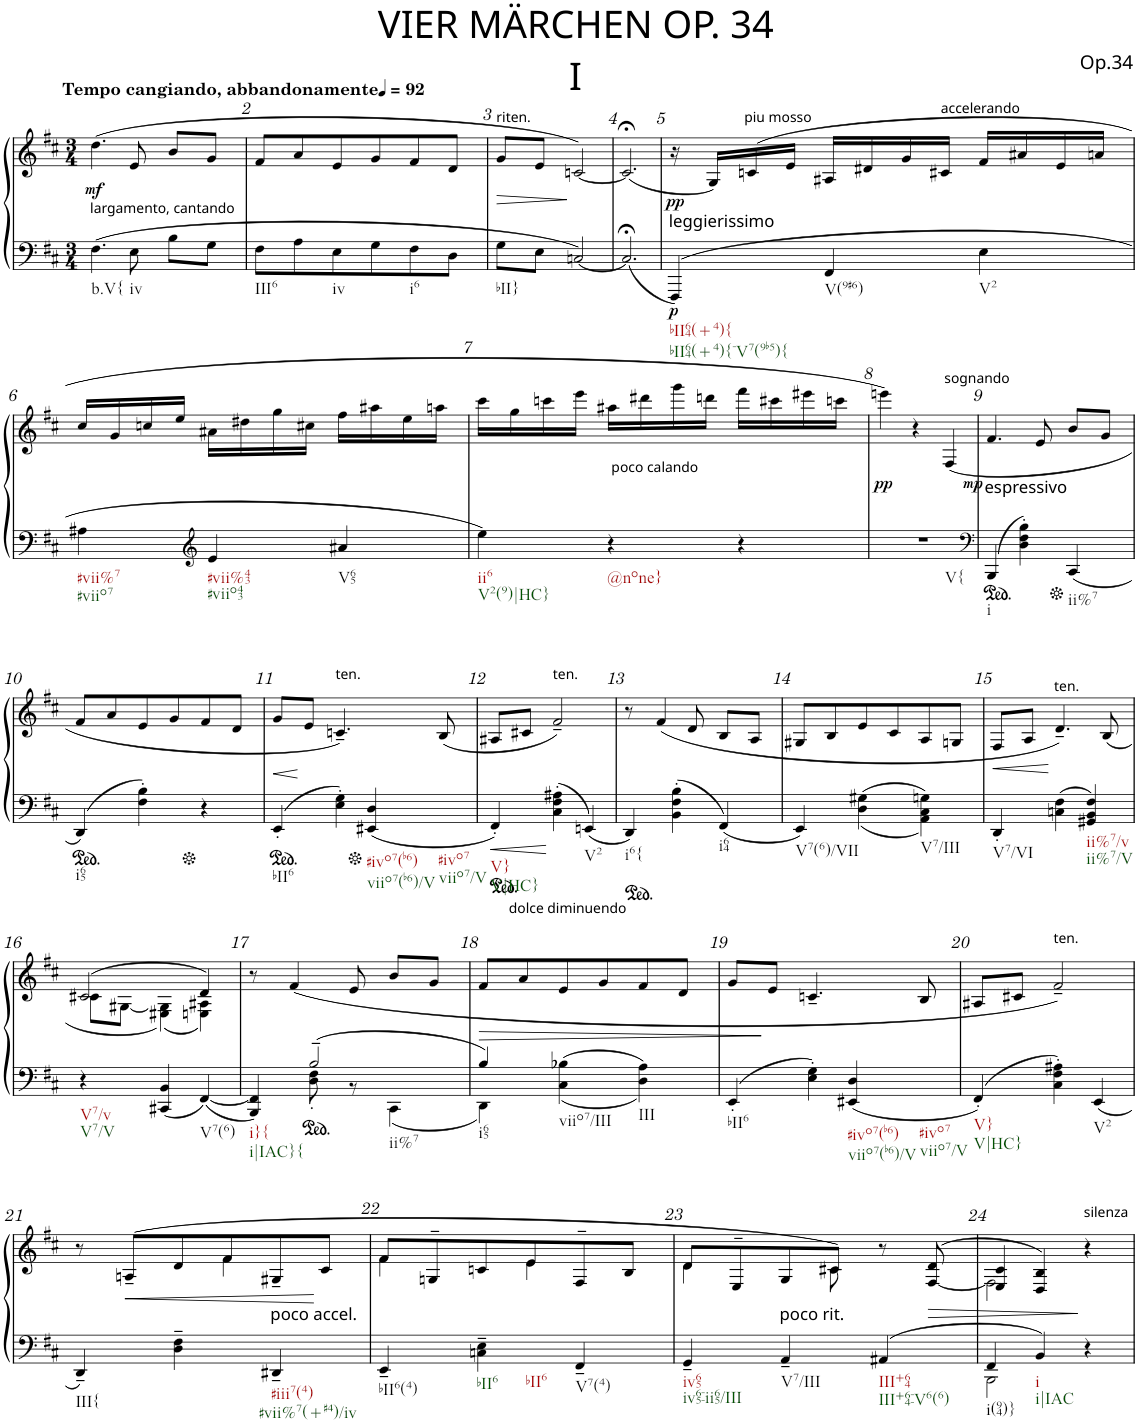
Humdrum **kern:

**kern	**kern	**dynam
*part1	*part1	*part1
*staff2	*staff1	*staff1/2
*I"Klavier	*	*
*I'Klav.	*	*
*clefF4	*clefG2	*
*k[f#c#]	*k[f#c#]	*
*D:	*D:	*
*M3/4	*M3/4	*
*MM92	*MM92	*
=1	=1	=1
!	!LO:TX:b:t=largamento, cantando	!
!	!LO:TX:a:B:t=Tempo cangiando, abbandonamente	!
!LO:TX:b:t=b.V{	!	!
!	!	!LO:DY:b
4.F#\	(4.dd\	mf
!LO:TX:b:t=iv	!	!
8E\	8e/	.
8B\L	8b/L	.
8G\J	8g/J	.
=2	=2	=2
!LO:TX:b:t=III6	!	!
8F#\L	8f#/L	.
8A\	8a/	.
!LO:TX:b:t=iv	!	!
8E\	8e/	.
8G\	8g/	.
!LO:TX:b:t=i6	!	!
8F#\	8f#/	.
8D\J	8d/J	.
=3	=3	=3
!	!LO:TX:a:t=riten.	!
!LO:TX:b:t=bII}	!	!
!	!	!LO:HP:b
8G\L	8g/L	>
8E\J	8e/J	.
[2Cn/	[<2cn/)	]
=4	=4	=4
2.C;</]	(<2.c;</]	.
=5	=5	=5
!LO:TX:a:t=leggierissimo	!	!
!LO:TX:b:t=bII64(+4){	!	!
!LO:TX:b:t=bII64(+4){-V7(9b5){	!	!
!	!	!LO:DY:b=2
!	!	!LO:DY:n=1:b
4FFF#/	16r	p pp
.	16G/LL)	.
!	!LO:TX:a:t=piu mosso	!
.	(16cn/	.
.	16e/JJ	.
!LO:TX:b:t=V(9#6)	!	!
4FF#/	16A#X/LL	.
.	16d#X/	.
.	16g/	.
!	!LO:TX:a:t=accelerando	!
.	16c#X/JJ	.
!LO:TX:b:t=V2	!	!
4E\	16f#/LL	.
.	16a#X/	.
.	16e/	.
.	16an/JJ	.
!!LO:LB:g=z
=6	=6	=6
!LO:TX:b:t=#vii%7	!	!
!LO:TX:b:t=#viio7	!	!
4A#X\	16cc#/LL	.
.	16g/	.
.	16ccn/	.
.	16ee/JJ	.
*clefG2	*	*
!LO:TX:b:t=#vii%43	!	!
!LO:TX:b:t=#viio43	!	!
4e/	16a#X\LL	.
.	16dd#X\	.
.	16gg\	.
.	16cc#X\JJ	.
!LO:TX:b:t=V65	!	!
4a#X/	16ff#\LL	.
.	16aa#X\	.
.	16ee\	.
.	16aan\JJ	.
=7	=7	=7
!LO:TX:b:t=ii6	!	!
!LO:TX:b:t=V2(9)|HC}	!	!
4ee\	16ccc#\LL	.
.	16gg\	.
.	16cccn\	.
.	16eee\JJ	.
!	!LO:TX:b:t=poco calando	!
!LO:TX:b:t=@none}	!	!
4r	16aa#X\LL	.
.	16ddd#X\	.
.	16ggg\	.
.	16dddn\JJ	.
4r	16fff#\LL	.
.	16ccc#X\	.
.	16eee#X\	.
.	16cccn\JJ	.
=8	=8	=8
!LO:TX:b:t=V{	!	!
!	!	!LO:DY:b
2.r	4eeen\)	pp
.	4r	.
!	!LO:TX:a:t=sognando	!
!	!	!LO:DY:b
.	(4F#/	mp
=9	=9	=9
*clefF4	*	*
!LO:TX:a:t=espressivo	!	!
!LO:TX:b:t=i	!	!
4BBB/	4.f#/	.
4D\' 4F#\' 4B\'	.	.
.	8e/	.
!LO:TX:b:t=ii%7	!	!
4CC#/	8b/L	.
.	8g/J	.
!!LO:LB:g=z
=10	=10	=10
!LO:TX:b:t=i65	!	!
4DD/	8f#/L	.
.	8a/	.
4F#\' 4B\'	8e/	.
.	8g/	.
4r	8f#/	.
.	8d/J	.
=11	=11	=11
!LO:TX:b:t=bII6	!	!
!	!	!LO:HP:b
4EE'/	8g/L	<
.	8e/J	[
!	!LO:TX:a:t=ten.	!
4E\' 4G\'	4.cn~/)	.
!LO:TX:b:t=#ivo7(b6)	!	!
!LO:TX:b:t=viio7(b6)/V	!	!
!LO:TX:b:t=#ivo7	!	!
!LO:TX:b:t=viio7/V	!	!
4EE#X/ 4D/	.	.
.	(8B/	.
=12	=12	=12
!LO:TX:b:t=V}	!	!
!LO:TX:b:t=V|HC}	!	!
4FF#'/	8A#X/L	.
.	8c#X/J	.
!	!LO:TX:a:t=ten.	!
4C#\' 4F#\' 4A#X\'	2f#~/)	.
!LO:TX:b:t=V2	!	!
4EEn/	.	.
=13	=13	=13
!LO:TX:b:t=i6{	!	!
4DD/	8r	.
.	(4f#/	.
4BB\' 4F#\' 4B\'	.	.
.	8d/	.
!LO:TX:b:t=i64	!	!
4FF#/	8B/L	.
.	8A/J	.
=14	=14	=14
!LO:TX:b:t=V7(6)/VII	!	!
4EE/	8G#X/L	.
.	8B/	.
4D\ 4G#X\	8e/	.
.	8c#/	.
!LO:TX:b:t=V7/III	!	!
4AA\ 4C#\ 4Gn\	8A/	.
.	8Gn/J	.
=15	=15	=15
!LO:TX:b:t=V7/VI	!	!
!	!	!LO:HP:b
4DD'/	8F#/L	<
.	8A/J	.
!	!LO:TX:a:t=ten.	!
4Cn\ 4F#\	4.d~/)	[
!LO:TX:b:t=ii%7/v	!	!
!LO:TX:b:t=ii%7/V	!	!
4GG#X/ 4BB/ 4F#/	.	.
.	(8B/	.
!!LO:LB:g=z
=16	=16	=16
*	*^	*
!LO:TX:b:t=V7/v	!	!	!
!LO:TX:b:t=V7/V	!	!	!
4r	(2c#X/	8c#\L	.
.	.	[<8G#X\J	.
4CC#X/ 4BB/	.	(4E#X\ 4G#\])	.
!LO:TX:b:t=V7(6)	!	!	!
[4FF#/	4d/)	4En\ 4A#X\)	.
=17	=17	=17	=17
*^	*	*	*
!LO:TX:b:t=i}{	!	!	!	!
!LO:TX:b:t=i|IAC}{	!	!	!	!
*	*	*v	*v	*
4BBB/ 4FF#/]	4ryy	8r	.
.	.	(4f#/	.
!LO:TX:b:t=ii%7	!	!	!
2B~/	8D\' 8F#\'	.	.
.	8r	8e/	.
.	4CC#\	8b/L	.
.	.	8g/J	.
=18	=18	=18	=18
!LO:TX:b:t=i65	!	!	!
!	!	!	!LO:HP:b
4B/	4DD\	8f#/L	>
!	!	!LO:TX:a:t=dolce diminuendo	!
.	.	8a/	.
!LO:TX:b:t=viio7/III	!	!	!
4C#\ 4B-X\	2ryy	8e/	.
.	.	8g/	.
!LO:TX:b:t=III	!	!	!
4D\ 4A\	.	8f#/	.
.	.	8d/J	.
*v	*v	*	*
=19	=19	=19
!LO:TX:b:t=bII6	!	!
4EE'/	8g/L	.
.	8e/J	]
4E\' 4G\'	4.cn~/	.
!LO:TX:b:t=#ivo7(b6)	!	!
!LO:TX:b:t=viio7(b6)/V	!	!
!LO:TX:b:t=#ivo7	!	!
!LO:TX:b:t=viio7/V	!	!
4EE#X/ 4D/	.	.
.	8B/	.
=20	=20	=20
!LO:TX:b:t=V}	!	!
!LO:TX:b:t=V|HC}	!	!
4FF#'/	8A#X/L	.
.	8c#X/J	.
!	!LO:TX:a:t=ten.	!
4C#\' 4F#\' 4A#X\'	2f#~/)	.
!LO:TX:b:t=V2	!	!
4EE/	.	.
!!LO:LB:g=z
=21	=21	=21
*	*^	*
!LO:TX:b:t=III{	!	!	!
4DD~/	8r	4.ryy	.
!	!	!	!LO:HP:b
.	(8An~</L	.	<
4D\~ 4F#\~	8d/	.	.
.	8f#/	4f#\	.
!LO:TX:a:t=poco accel.	!	!	!
!LO:TX:b:t=#iii7(4)	!	!	!
!LO:TX:b:t=#vii%7(+#4)/iv	!	!	!
4DD#X~/	8G#X~</	.	.
.	8c#/J	8ryy	[
=22	=22	=22	=22
!LO:TX:b:t=bII6(4)	!	!	!
4EE~/	8f#/L	4f#\	.
.	8Gn~/	.	.
!LO:TX:b:t=bII6	!	!	!
!LO:TX:b:t=bII6	!	!	!
4Cn\~ 4E\~	8cn/	8ryy	.
.	8e/	4e\	.
!LO:TX:b:t=V7(4)	!	!	!
4FF#~/	8F#~/	.	.
.	8B/J	8ryy	.
=23	=23	=23	=23
!LO:TX:b:t=iv65	!	!	!
!LO:TX:b:t=iv65-ii65/III	!	!	!
4GG~/	8d/L	4d\	.
.	8E~/	.	.
!LO:TX:a:t=poco rit.	!	!	!
!LO:TX:b:t=V7/III	!	!	!
4AA~/	8G/	8ryy	.
.	8c#X/J)	8c#\	.
!LO:TX:b:t=III+64	!	!	!
!LO:TX:b:t=III+64-V6(6)	!	!	!
4AA#X/	8r	4ryy	.
!	!	!	!LO:HP:b
.	([<8F#/ 8d/	.	>
=24	=24	=24	=24
*^	*	*	*
!LO:TX:b:t=i(94)}	!	!	!	!
4FF#/	2BBB\	4E/ 4c#/	2F#\]	.
!LO:TX:b:t=i	!	!	!	!
!LO:TX:b:t=i|IAC	!	!	!	!
4BB/	.	4D/ 4B/)	.	.
!	!	!LO:TX:a:t=silenza	!	!
4r	4ryy	4r	4ryy	]
*v	*v	*	*	*
*	*v	*v	*
=	=	=
*-	*-	*-
